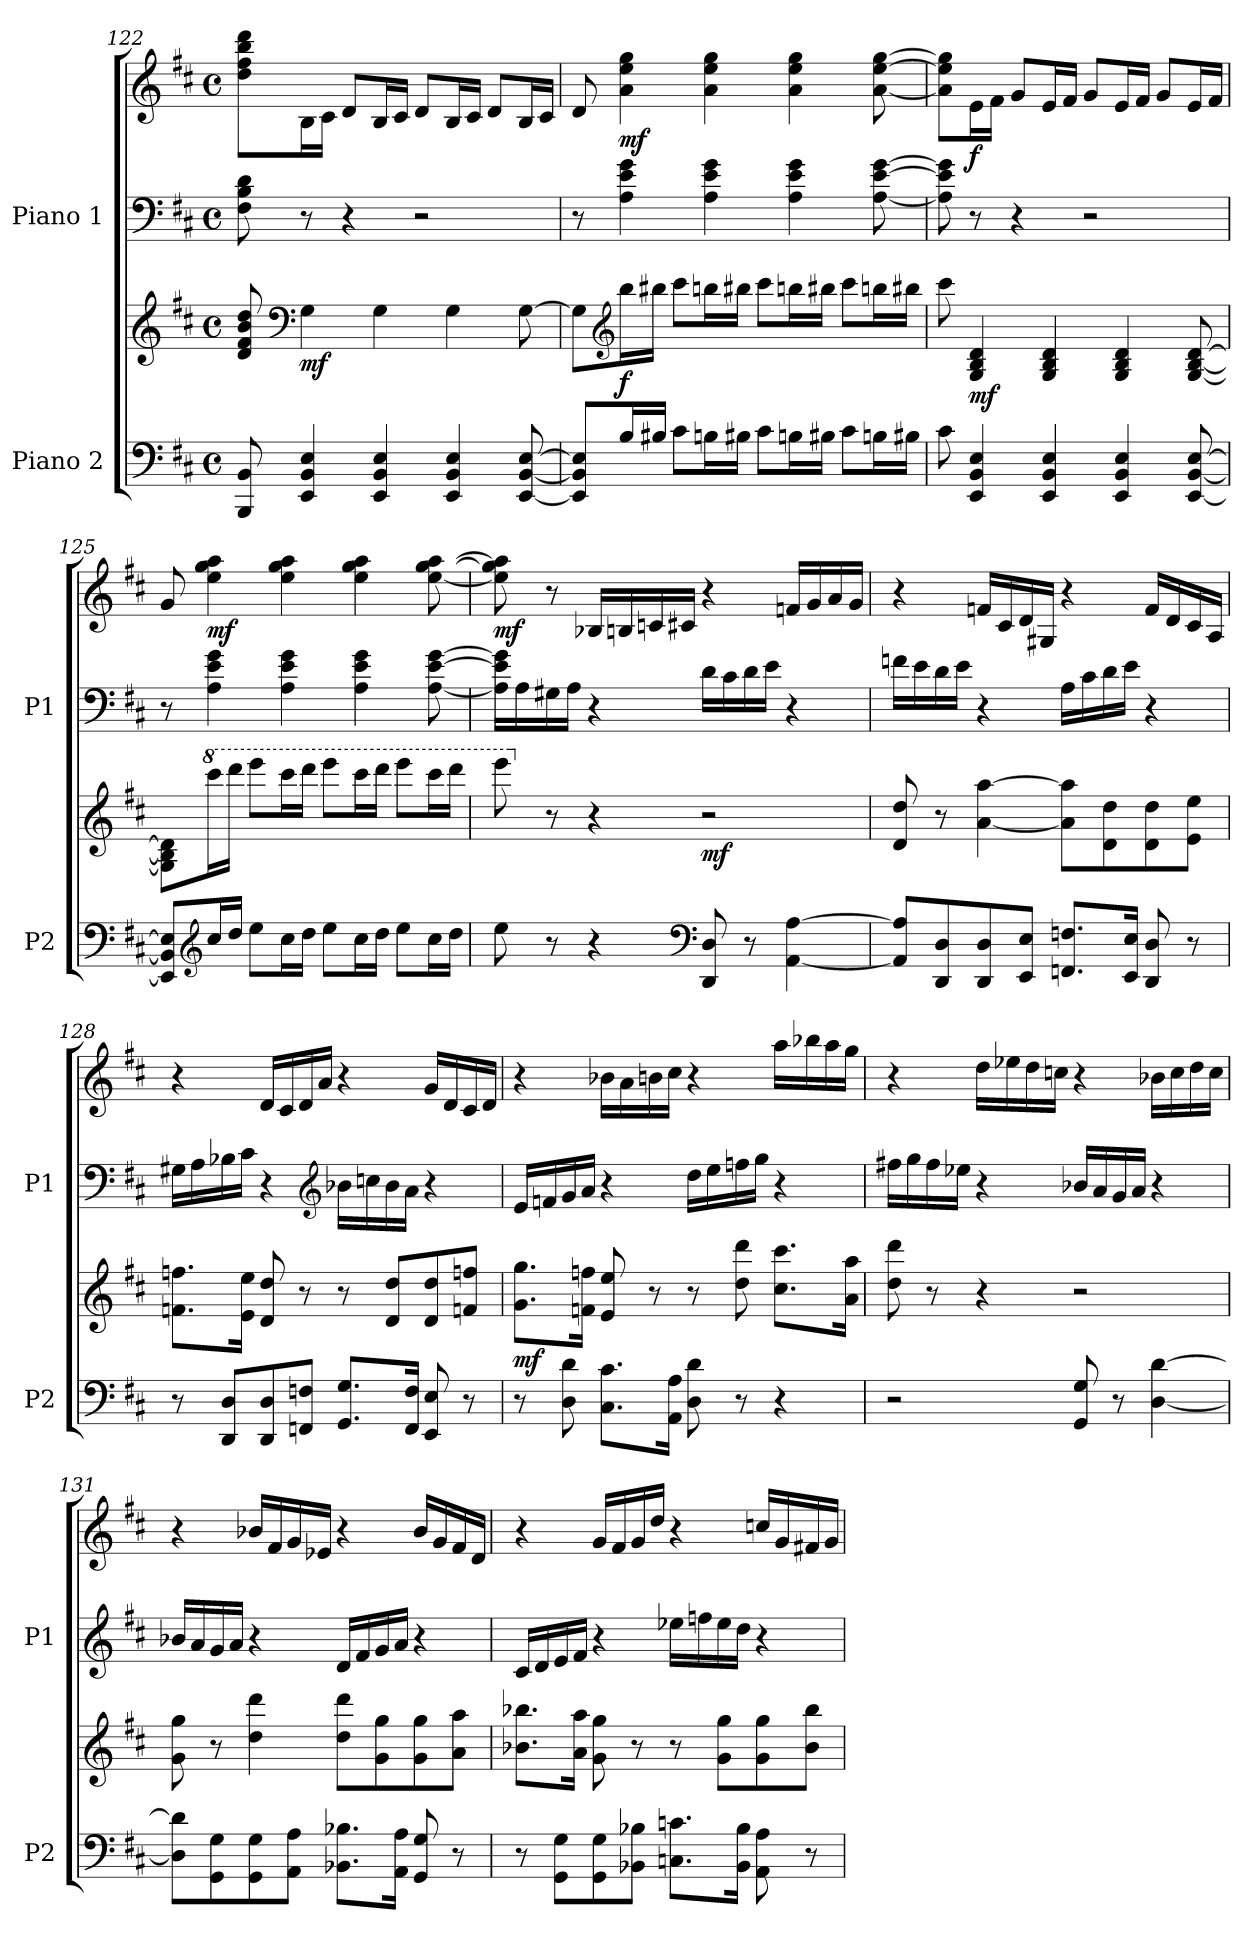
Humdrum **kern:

**kern	**kern	**dynam	**kern	**kern	**dynam
*part2	*part2	*part2	*part1	*part1	*part1
*staff4	*staff3	*staff3/4	*staff2	*staff1	*staff1/2
*I"Piano 2	*	*	*I"Piano 1	*	*
*I'P2	*	*	*I'P1	*	*
!!LO:LB:g=z
*clefF4	*clefG2	*	*clefF4	*clefG2	*
*k[f#c#]	*k[f#c#]	*	*k[f#c#]	*k[f#c#]	*
*M4/4	*M4/4	*	*M4/4	*M4/4	*
*met(c)	*met(c)	*	*met(c)	*met(c)	*
=122	=122	=122	=122	=122	=122
8BBB/ 8BB/	8d/ 8f#/ 8b/ 8dd/	.	8F#\ 8B\ 8d\	8dd\ 8ff#\ 8bb\ 8ddd\L	.
*	*clefF4	*	*	*	*
!	!	!LO:DY:b	!	!	!
4EE/ 4BB/ 4E/	4G\	mf	8r	16B\L	.
.	.	.	.	16c#\JJ	.
.	.	.	4r	8d/L	.
4EE/ 4BB/ 4E/	4G\	.	.	16B/L	.
.	.	.	.	16c#/JJ	.
.	.	.	2r	8d/L	.
4EE/ 4BB/ 4E/	4G\	.	.	16B/L	.
.	.	.	.	16c#/JJ	.
.	.	.	.	8d/L	.
[8EE/ [8BB/ [8E/	[8G\	.	.	16B/L	.
.	.	.	.	16c#/JJ	.
=123	=123	=123	=123	=123	=123
8EE/] 8BB/] 8E/]L	8G\L]	.	8r	8d/	.
*	*clefG2	*	*	*	*
!	!	!LO:DY:b	!	!	!LO:DY:b
16B/L	16bb\L	f	4A\ 4e\ 4g\	4a\ 4ee\ 4gg\	mf
16B#X/JJ	16bb#X\JJ	.	.	.	.
8c#\L	8ccc#\L	.	.	.	.
16Bn\L	16bbn\L	.	4A\ 4e\ 4g\	4a\ 4ee\ 4gg\	.
16B#X\JJ	16bb#X\JJ	.	.	.	.
8c#\L	8ccc#\L	.	.	.	.
16Bn\L	16bbn\L	.	4A\ 4e\ 4g\	4a\ 4ee\ 4gg\	.
16B#X\JJ	16bb#X\JJ	.	.	.	.
8c#\L	8ccc#\L	.	.	.	.
16Bn\L	16bbn\L	.	[8A\ [8e\ [8g\	[8a\ [8ee\ [8gg\	.
16B#X\JJ	16bb#X\JJ	.	.	.	.
=124	=124	=124	=124	=124	=124
8c#\	8ccc#\	.	8A\] 8e\] 8g\]	8a\] 8ee\] 8gg\]L	.
!	!	!LO:DY:b	!	!	!LO:DY:b
4EE/ 4BB/ 4E/	4G/ 4B/ 4d/	mf	8r	16e\L	f
.	.	.	.	16f#\JJ	.
.	.	.	4r	8g/L	.
4EE/ 4BB/ 4E/	4G/ 4B/ 4d/	.	.	16e/L	.
.	.	.	.	16f#/JJ	.
.	.	.	2r	8g/L	.
4EE/ 4BB/ 4E/	4G/ 4B/ 4d/	.	.	16e/L	.
.	.	.	.	16f#/JJ	.
.	.	.	.	8g/L	.
[8EE/ [8BB/ [8E/	[8G/ [8B/ [8d/	.	.	16e/L	.
.	.	.	.	16f#/JJ	.
!!LO:PB:g=z
=125	=125	=125	=125	=125	=125
8EE/] 8BB/] 8E/]L	8G\] 8B\] 8d\]L	.	8r	8g/	.
*clefG2	*	*	*	*	*
*	*8va	*	*	*	*
!	!	!	!	!	!LO:DY:b
16cc#/L	16cccc#\L	.	4A\ 4e\ 4g\	4ee\ 4gg\ 4aa\	mf
16dd/JJ	16dddd\JJ	.	.	.	.
8ee\L	8eeee\L	.	.	.	.
16cc#\L	16cccc#\L	.	4A\ 4e\ 4g\	4ee\ 4gg\ 4aa\	.
16dd\JJ	16dddd\JJ	.	.	.	.
8ee\L	8eeee\L	.	.	.	.
16cc#\L	16cccc#\L	.	4A\ 4e\ 4g\	4ee\ 4gg\ 4aa\	.
16dd\JJ	16dddd\JJ	.	.	.	.
8ee\L	8eeee\L	.	.	.	.
16cc#\L	16cccc#\L	.	[8A\ [8e\ [8g\	[8ee\ [8gg\ [8aa\	.
16dd\JJ	16dddd\JJ	.	.	.	.
=126	=126	=126	=126	=126	=126
!	!	!	!	!	!LO:DY:b
8ee\	8eeee\	.	16A\] 16e\] 16g\]LL	8ee\] 8gg\] 8aa\]	mf
.	.	.	16A\	.	.
*	*X8va	*	*	*	*
8r	8r	.	16G#X\	8r	.
.	.	.	16A\JJ	.	.
4r	4r	.	4r	16B-X/LL	.
.	.	.	.	16Bn/	.
.	.	.	.	16cn/	.
.	.	.	.	16c#X/JJ	.
*clefF4	*	*	*	*	*
!	!	!LO:DY:b	!	!	!
8DD/ 8D/	2r	mf	16d\LL	4r	.
.	.	.	16c#\	.	.
8r	.	.	16d\	.	.
.	.	.	16e\JJ	.	.
[4AA\ [4A\	.	.	4r	16fn/LL	.
.	.	.	.	16g/	.
.	.	.	.	16a/	.
.	.	.	.	16g/JJ	.
!!LO:LB:g=z
=127	=127	=127	=127	=127	=127
!	!	!LO:DY:b=2	!	!	!
!	!	!LO:DY:n=1:b	!	!	!
8AA/] 8A/]L	8d/ 8dd/	mp mf	16fn\LL	4r	.
.	.	.	16e\	.	.
8DD/ 8D/	8r	.	16d\	.	.
.	.	.	16e\JJ	.	.
8DD/ 8D/	[4a\ [4aa\	.	4r	16fn/LL	.
.	.	.	.	16c#/	.
8EE/ 8E/J	.	.	.	16d/	.
.	.	.	.	16G#X/JJ	.
8.FFn/ 8.Fn/L	8a\] 8aa\]L	.	16A\LL	4r	.
.	.	.	16c#\	.	.
.	8d\ 8dd\	.	16d\	.	.
16EE/ 16E/Jk	.	.	16e\JJ	.	.
8DD/ 8D/	8d\ 8dd\	.	4r	16f/LL	.
.	.	.	.	16d/	.
8r	8e\ 8ee\J	.	.	16c#/	.
.	.	.	.	16A/JJ	.
=128	=128	=128	=128	=128	=128
8r	8.fn\ 8.ffn\L	.	16G#X\LL	4r	.
.	.	.	16A\	.	.
8DD/ 8D/L	.	.	16B-X\	.	.
.	16e\ 16ee\Jk	.	16c#\JJ	.	.
8DD/ 8D/	8d/ 8dd/	.	4r	16d/LL	.
.	.	.	.	16c#/	.
8FFn/ 8Fn/J	8r	.	.	16d/	.
.	.	.	.	16a/JJ	.
*	*	*	*clefG2	*	*
8.GG/ 8.G/L	8r	.	16b-X\LL	4r	.
.	.	.	16ccn\	.	.
.	8d/ 8dd/L	.	16b-\	.	.
16FF/ 16F/Jk	.	.	16a\JJ	.	.
8EE/ 8E/	8d/ 8dd/	.	4r	16g/LL	.
.	.	.	.	16d/	.
8r	8fn/ 8ffn/J	.	.	16c#/	.
.	.	.	.	16d/JJ	.
!!LO:LB:g=z
=129	=129	=129	=129	=129	=129
!	!	!LO:DY:b	!	!	!
8r	8.g\ 8.gg\L	mf	16e/LL	4r	.
.	.	.	16fn/	.	.
8D\ 8d\	.	.	16g/	.	.
.	16fn\ 16ffn\Jk	.	16a/JJ	.	.
8.C#\ 8.c#\L	8e/ 8ee/	.	4r	16b-X\LL	.
.	.	.	.	16a\	.
.	8r	.	.	16bn\	.
16AA\ 16A\Jk	.	.	.	16cc#\JJ	.
8D\ 8d\	8r	.	16dd\LL	4r	.
.	.	.	16ee\	.	.
8r	8dd\ 8ddd\	.	16ffn\	.	.
.	.	.	16gg\JJ	.	.
4r	8.cc#\ 8.ccc#\L	.	4r	16aa\LL	.
.	.	.	.	16bb-X\	.
.	.	.	.	16aa\	.
.	16a\ 16aa\Jk	.	.	16gg\JJ	.
=130	=130	=130	=130	=130	=130
2r	8dd\ 8ddd\	.	16ff#X\LL	4r	.
.	.	.	16gg\	.	.
.	8r	.	16ff#\	.	.
.	.	.	16ee-X\JJ	.	.
.	4r	.	4r	16dd\LL	.
.	.	.	.	16ee-X\	.
.	.	.	.	16dd\	.
.	.	.	.	16ccn\JJ	.
8GG/ 8G/	2r	.	16b-X/LL	4r	.
.	.	.	16a/	.	.
8r	.	.	16g/	.	.
.	.	.	16a/JJ	.	.
[4D\ [4d\	.	.	4r	16b-X\LL	.
.	.	.	.	16cc\	.
.	.	.	.	16dd\	.
.	.	.	.	16cc\JJ	.
!!LO:PB:g=z
=131	=131	=131	=131	=131	=131
8D\] 8d\]L	8g\ 8gg\	.	16b-X/LL	4r	.
.	.	.	16a/	.	.
8GG\ 8G\	8r	.	16g/	.	.
.	.	.	16a/JJ	.	.
8GG\ 8G\	4dd\ 4ddd\	.	4r	16b-X/LL	.
.	.	.	.	16f#/	.
8AA\ 8A\J	.	.	.	16g/	.
.	.	.	.	16e-X/JJ	.
8.BB-X\ 8.B-X\L	8dd\ 8ddd\L	.	16d/LL	4r	.
.	.	.	16f#/	.	.
.	8g\ 8gg\	.	16g/	.	.
16AA\ 16A\Jk	.	.	16a/JJ	.	.
8GG/ 8G/	8g\ 8gg\	.	4r	16b-/LL	.
.	.	.	.	16g/	.
8r	8a\ 8aa\J	.	.	16f#/	.
.	.	.	.	16d/JJ	.
=132	=132	=132	=132	=132	=132
8r	8.b-X\ 8.bb-X\L	.	16c#/LL	4r	.
.	.	.	16d/	.	.
8GG\ 8G\L	.	.	16e/	.	.
.	16a\ 16aa\Jk	.	16f#/JJ	.	.
8GG\ 8G\	8g\ 8gg\	.	4r	16g/LL	.
.	.	.	.	16f#/	.
8BB-X\ 8B-X\J	8r	.	.	16g/	.
.	.	.	.	16dd/JJ	.
8.Cn\ 8.cn\L	8r	.	16ee-X\LL	4r	.
.	.	.	16ffn\	.	.
.	8g\ 8gg\L	.	16ee-\	.	.
16BB-\ 16B-\Jk	.	.	16dd\JJ	.	.
8AA\ 8A\	8g\ 8gg\	.	4r	16ccn/LL	.
.	.	.	.	16g/	.
8r	8b-\ 8bb-\J	.	.	16f#X/	.
.	.	.	.	16g/JJ	.
=	=	=	=	=	=
*-	*-	*-	*-	*-	*-
